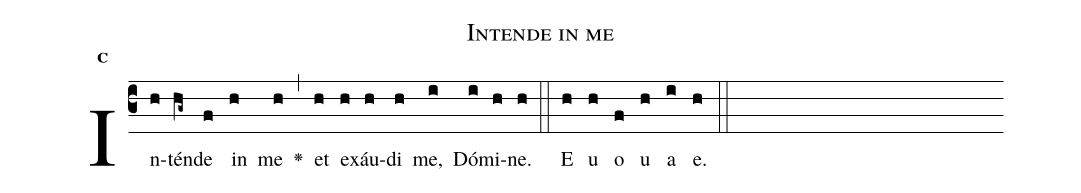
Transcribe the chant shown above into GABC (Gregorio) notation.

name:Intende in me;
office-part:Antiphona;
mode:c;
%%
initial-style: 1;
name: Intende in me;
book: Antiphonae & Responsoria/Tomus III, p. 49;
occasion: Psalterium Hebdomada II Feria IV;
office-part: Hora media Ant 2;
user-notes: ;
commentary: ;
annotation: C2;
centering-scheme: english;
fontsize: 12;
font: OFLSortsMillGoudy;
height: 11;
width: 4.5;
%%
(c3)In(h)tén(hg~)de(f) in(h) me(h) <v>\greheightstar</v>(,) et(h) e(h)xáu(h)di(h) me,(i) Dó(i)mi(h)ne.(h) (::)
E(h) u(h) o(f) u(h) a(i) e.(h) (::)
